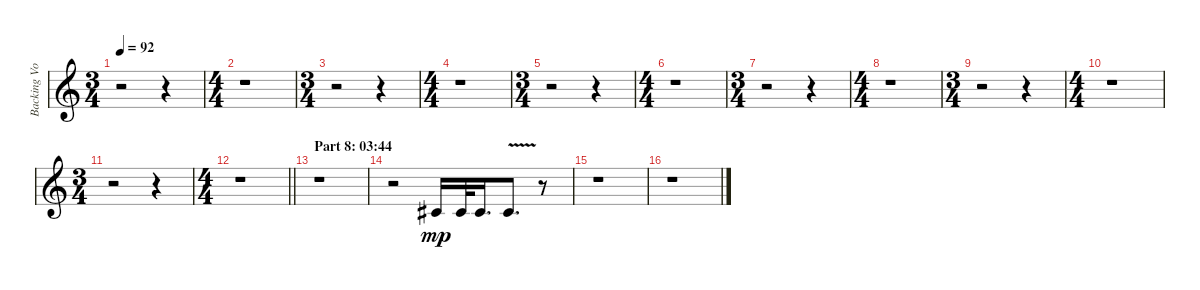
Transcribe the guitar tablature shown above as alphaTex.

\track ("Backing Vocals" "Backing Vo") {instrument lead2sawtooth}
\staff {score}
\tuning (E4 B3 G3 D3 A2 E2) {hide}
\ts (3 4)
\tempo 92
\clef g2
\ks c
r.2{dy mp} r.4 |
\ts (4 4)
r.1 |
\ts (3 4)
r.2 r.4 |
\ts (4 4)
r.1 |
\ts (3 4)
r.2 r.4 |
\ts (4 4)
r.1 |
\ts (3 4)
r.2 r.4 |
\ts (4 4)
r.1 |
\ts (3 4)
r.2 r.4 |
\ts (4 4)
r.1 |
\ts (3 4)
r.2 r.4 |
\ts (4 4)
\barLineRight lightlight
r.1 |
\section ("" "Part 8: 03:44")
r.1 |
r.2 6.3.16 6.3.32 6.3.16{d} 6.3{v}.8{d} r.8 |
r.1 |
r.1
